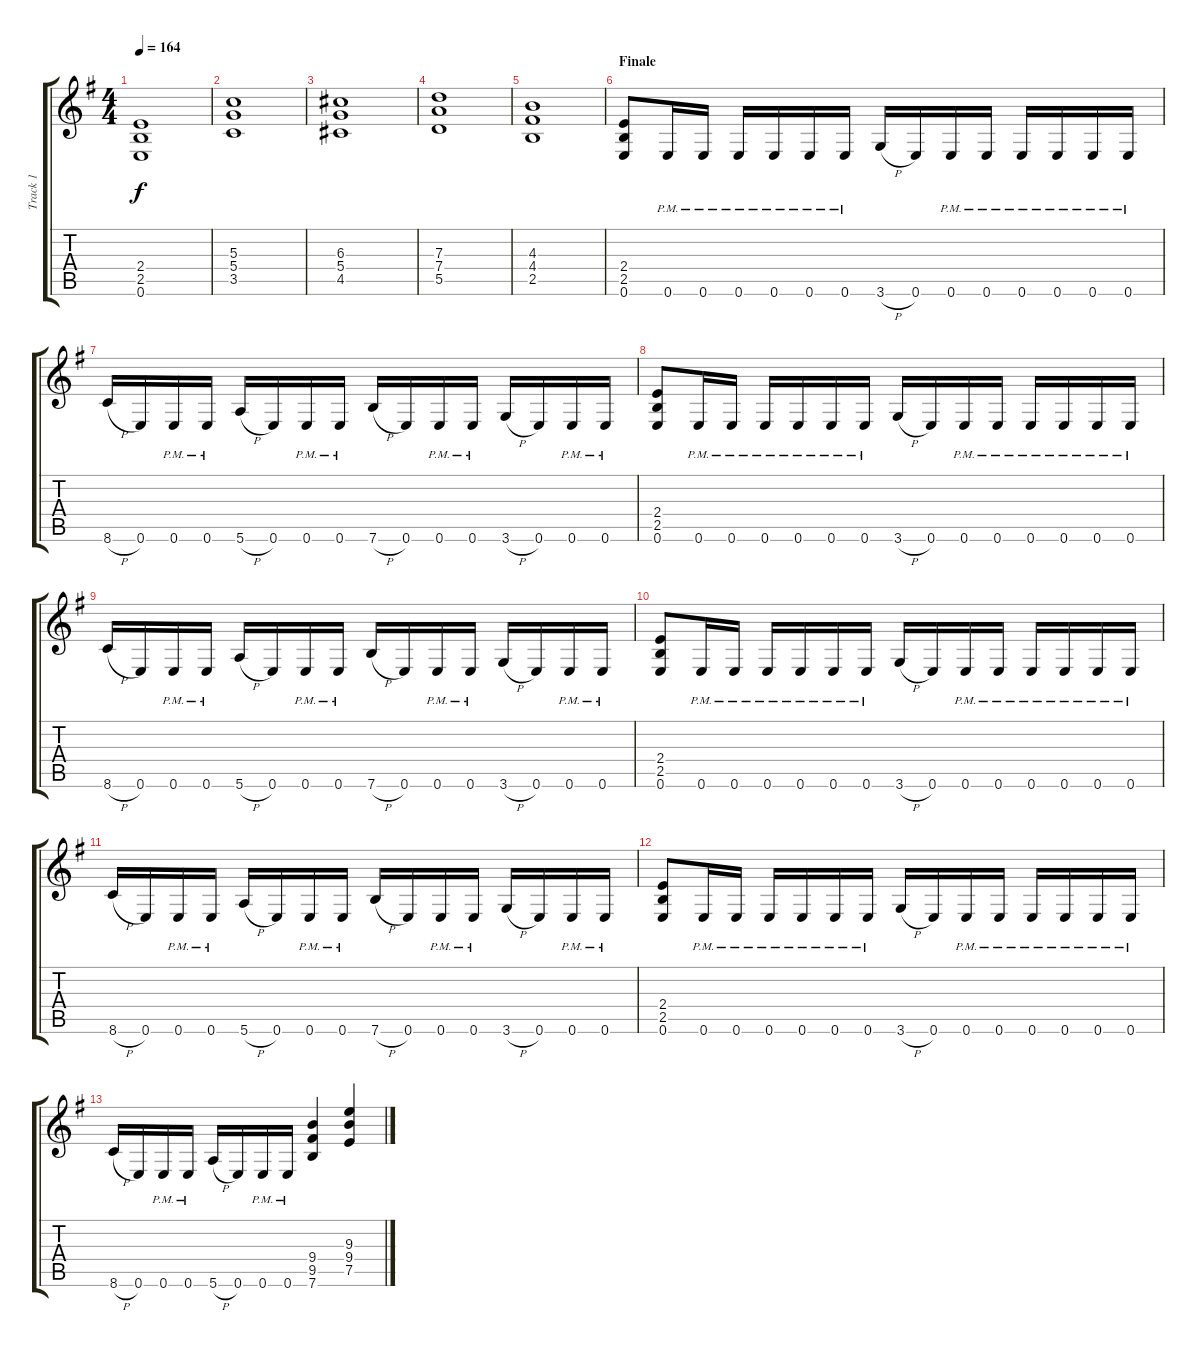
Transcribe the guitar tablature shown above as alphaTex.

\track ("Track 1" "Track 1") {instrument overdrivenguitar}
\staff {score tabs}
\tuning (E4 B3 G3 D3 A2 E2) {hide}
\ts (4 4)
\tempo 164
\clef g2
\ks eminor
(2.4 2.5 0.6).1{dy f} |
(5.3 5.4 3.5).1 |
(6.3 5.4 4.5).1 |
(7.3 7.4 5.5).1 |
(4.3 4.4 2.5).1 |
\section ("" "Finale")
(2.4 2.5 0.6).8 0.6{pm}.16 0.6{pm}.16 0.6{pm}.16 0.6{pm}.16 0.6{pm}.16 0.6{pm}.16 3.6{h}.16 0.6.16 0.6{pm}.16 0.6{pm}.16 0.6{pm}.16 0.6{pm}.16 0.6{pm}.16 0.6{pm}.16 |
8.6{h}.16 0.6.16 0.6{pm}.16 0.6{pm}.16 5.6{h}.16 0.6.16 0.6{pm}.16 0.6{pm}.16 7.6{h}.16 0.6.16 0.6{pm}.16 0.6{pm}.16 3.6{h}.16 0.6.16 0.6{pm}.16 0.6{pm}.16 |
(2.4 2.5 0.6).8 0.6{pm}.16 0.6{pm}.16 0.6{pm}.16 0.6{pm}.16 0.6{pm}.16 0.6{pm}.16 3.6{h}.16 0.6.16 0.6{pm}.16 0.6{pm}.16 0.6{pm}.16 0.6{pm}.16 0.6{pm}.16 0.6{pm}.16 |
8.6{h}.16 0.6.16 0.6{pm}.16 0.6{pm}.16 5.6{h}.16 0.6.16 0.6{pm}.16 0.6{pm}.16 7.6{h}.16 0.6.16 0.6{pm}.16 0.6{pm}.16 3.6{h}.16 0.6.16 0.6{pm}.16 0.6{pm}.16 |
(2.4 2.5 0.6).8 0.6{pm}.16 0.6{pm}.16 0.6{pm}.16 0.6{pm}.16 0.6{pm}.16 0.6{pm}.16 3.6{h}.16 0.6.16 0.6{pm}.16 0.6{pm}.16 0.6{pm}.16 0.6{pm}.16 0.6{pm}.16 0.6{pm}.16 |
8.6{h}.16 0.6.16 0.6{pm}.16 0.6{pm}.16 5.6{h}.16 0.6.16 0.6{pm}.16 0.6{pm}.16 7.6{h}.16 0.6.16 0.6{pm}.16 0.6{pm}.16 3.6{h}.16 0.6.16 0.6{pm}.16 0.6{pm}.16 |
(2.4 2.5 0.6).8 0.6{pm}.16 0.6{pm}.16 0.6{pm}.16 0.6{pm}.16 0.6{pm}.16 0.6{pm}.16 3.6{h}.16 0.6.16 0.6{pm}.16 0.6{pm}.16 0.6{pm}.16 0.6{pm}.16 0.6{pm}.16 0.6{pm}.16 |
8.6{h}.16 0.6.16 0.6{pm}.16 0.6{pm}.16 5.6{h}.16 0.6.16 0.6{pm}.16 0.6{pm}.16 (9.4 9.5 7.6).4 (9.3 9.4 7.5).4
